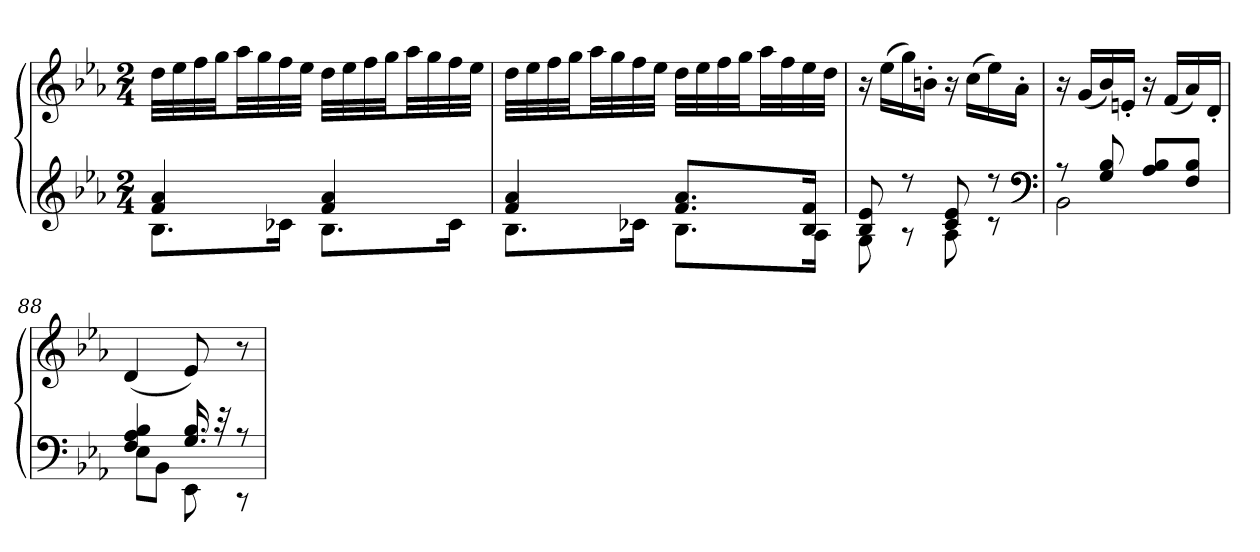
**kern	**kern
*part1	*part1
*staff2	*staff1
*clefG2	*clefG2
*k[b-e-a-]	*k[b-e-a-]
*E-:	*E-:
*M2/4	*M2/4
=	=
*^	*
4f 4a-	8.B-L	32ddLLL
.	.	32ee-
.	.	32ff
.	.	32ggJJ
.	.	32aa-LL
.	.	32gg
.	16c-XJk	32ff
.	.	32ee-JJJ
4f 4a-	8.B-L	32ddLLL
.	.	32ee-
.	.	32ff
.	.	32ggJJ
.	.	32aa-LL
.	.	32gg
.	16c-Jk	32ff
.	.	32ee-JJJ
=85	=85	=85
4f 4a-	8.B-L	32ddLLL
.	.	32ee-
.	.	32ff
.	.	32ggJJ
.	.	32aa-LL
.	.	32gg
.	16c-XJk	32ff
.	.	32ee-JJJ
8.f 8.a-L	8.B-L	32ddLLL
.	.	32ee-
.	.	32ff
.	.	32ggJJ
.	.	32aa-LL
.	.	32ff
16B- 16fJk	16A-Jk	32ee-
.	.	32ddJJJ
=86	=86	=86
8B- 8e-	8G	16r
.	.	(16ee-LL
8r	8r	16gg)
.	.	16bn'JJ
8c 8e-	8A-	16r
.	.	(16ccLL
8r	8r	16ee-)
.	.	16a-'JJ
*clefF4	*	*
=87	=87	=87
8r	2BB-	16r
.	.	(16gLL
8G 8B-	.	16b-)
.	.	16en'JJ
8A- 8B-L	.	16r
.	.	(16fLL
8F 8B-J	.	16a-)
.	.	16d'JJ
=88	=88	=88
4F 4A- 4B-	8E-L	(4d
.	8BB-J	.
16.G 16.B-	8EE-	8e-)
32r	.	.
8r	8r	8r
*v	*v	*
=	=
*-	*-
